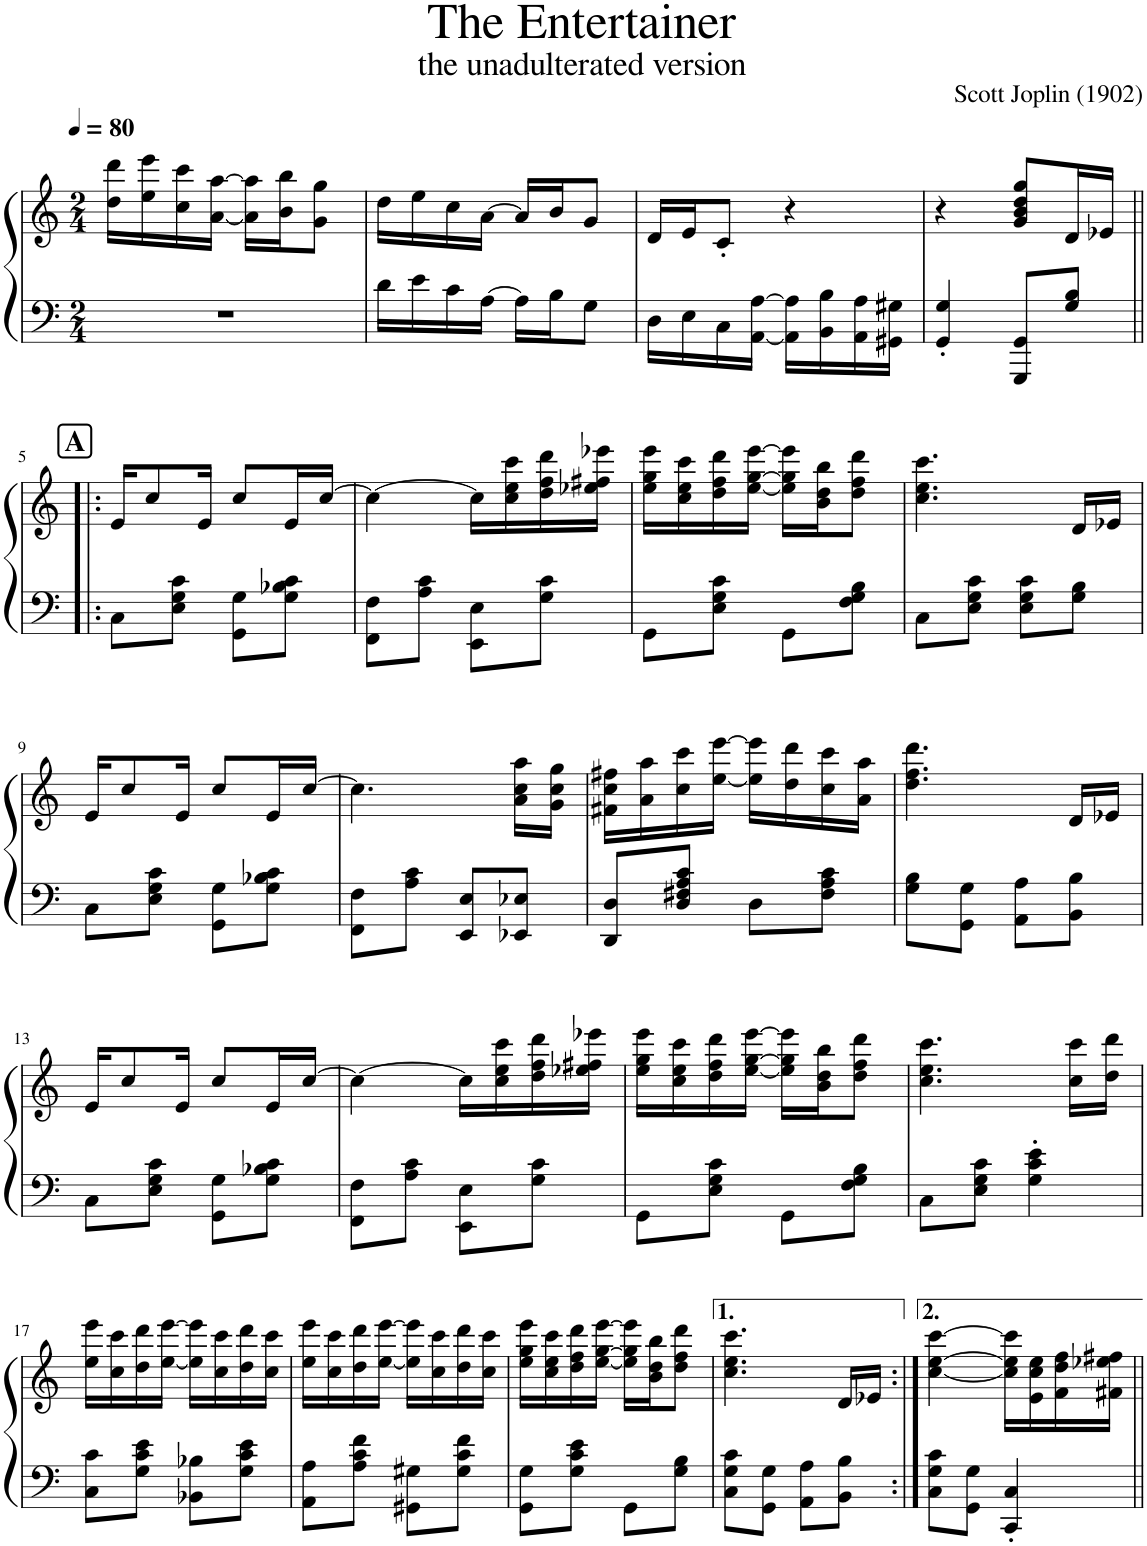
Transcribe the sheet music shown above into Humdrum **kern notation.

**kern	**kern
*part1	*part1
*staff2	*staff1
*I"Piano	*
*I'Pno.	*
*clefF4	*clefG2
*k[]	*k[]
*M2/4	*M2/4
*MM80	*MM80
=1	=1
2r	16dd\ 16ddd\LL
.	16ee\ 16eee\
.	16cc\ 16ccc\
.	[16a\ [16aa\JJ
.	16a\] 16aa\]LL
.	16b\ 16bb\J
.	8g\ 8gg\J
=2	=2
16d\LL	16dd\LL
16e\	16ee\
16c\	16cc\
[16A\JJ	[16a\JJ
16A\LL]	16a/LL]
16B\J	16b/J
8G\J	8g/J
=3	=3
16D\LL	16d/LL
16E\	16e/J
16C\	8c'/J
[16AA\ [16A\JJ	.
16AA\] 16A\]LL	4r
16BB\ 16B\	.
16AA\ 16A\	.
16GG#X\ 16G#X\JJ	.
=4	=4
4GG/' 4G/'	4r
8GGG/ 8GG/L	8g/ 8b/ 8dd/ 8gg/L
8G/ 8B/J	16d/L
.	16e-X/JJ
!!LO:LB:g=z
!!LO:REH:place=s1:a:B:cj:fs=14:t=A
=5!|:	=5!|:
8C\L	16e/KL
.	8cc/
8E\ 8G\ 8c\J	.
.	16e/Jk
8GG\ 8G\L	8cc/L
8G\ 8B-X\ 8c\J	16e/L
.	[16cc/JJ
=6	=6
8FF\ 8F\L	4cc\_
8A\ 8c\J	.
8EE\ 8E\L	16cc\LL]
.	16cc\ 16ee\ 16ccc\
8G\ 8c\J	16dd\ 16ff\ 16ddd\
.	16ee-X\ 16ff#X\ 16eee-X\JJ
=7	=7
8GG\L	16ee\ 16gg\ 16eee\LL
.	16cc\ 16ee\ 16ccc\
8E\ 8G\ 8c\J	16dd\ 16ff\ 16ddd\
.	[16ee\ [16gg\ [16eee\JJ
8GG\L	16ee\] 16gg\] 16eee\]LL
.	16b\ 16dd\ 16bb\J
8F\ 8G\ 8B\J	8dd\ 8ff\ 8ddd\J
=8	=8
8C\L	4.cc\ 4.ee\ 4.ccc\
8E\ 8G\ 8c\J	.
8E\ 8G\ 8c\L	.
8G\ 8B\J	16d/LL
.	16e-X/JJ
!!LO:LB:g=z
=9	=9
8C\L	16e/KL
.	8cc/
8E\ 8G\ 8c\J	.
.	16e/Jk
8GG\ 8G\L	8cc/L
8G\ 8B-X\ 8c\J	16e/L
.	[16cc/JJ
=10	=10
8FF\ 8F\L	4.cc\]
8A\ 8c\J	.
8EE/ 8E/L	.
8EE-X/ 8E-X/J	16a\ 16cc\ 16aa\LL
.	16g\ 16cc\ 16gg\JJ
=11	=11
8DD/ 8D/L	16f#X\ 16cc\ 16ff#X\LL
.	16a\ 16aa\
8D/ 8F#X/ 8A/ 8c/J	16cc\ 16ccc\
.	[16ee\ [16eee\JJ
8D\L	16ee\] 16eee\]LL
.	16dd\ 16ddd\
8F#\ 8A\ 8c\J	16cc\ 16ccc\
.	16a\ 16aa\JJ
=12	=12
8G\ 8B\L	4.dd\ 4.ff\ 4.ddd\
8GG\ 8G\J	.
8AA\ 8A\L	.
8BB\ 8B\J	16d/LL
.	16e-X/JJ
!!LO:LB:g=z
=13	=13
8C\L	16e/KL
.	8cc/
8E\ 8G\ 8c\J	.
.	16e/Jk
8GG\ 8G\L	8cc/L
8G\ 8B-X\ 8c\J	16e/L
.	[16cc/JJ
=14	=14
8FF\ 8F\L	4cc\_
8A\ 8c\J	.
8EE\ 8E\L	16cc\LL]
.	16cc\ 16ee\ 16ccc\
8G\ 8c\J	16dd\ 16ff\ 16ddd\
.	16ee-X\ 16ff#X\ 16eee-X\JJ
=15	=15
8GG\L	16ee\ 16gg\ 16eee\LL
.	16cc\ 16ee\ 16ccc\
8E\ 8G\ 8c\J	16dd\ 16ff\ 16ddd\
.	[16ee\ [16gg\ [16eee\JJ
8GG\L	16ee\] 16gg\] 16eee\]LL
.	16b\ 16dd\ 16bb\J
8F\ 8G\ 8B\J	8dd\ 8ff\ 8ddd\J
=16	=16
8C\L	4.cc\ 4.ee\ 4.ccc\
8E\ 8G\ 8c\J	.
4G\' 4c\' 4e\'	.
.	16cc\ 16ccc\LL
.	16dd\ 16ddd\JJ
!!LO:LB:g=z
=17	=17
8C\ 8c\L	16ee\ 16eee\LL
.	16cc\ 16ccc\
8G\ 8c\ 8e\J	16dd\ 16ddd\
.	[16ee\ [16eee\JJ
8BB-X\ 8B-X\L	16ee\] 16eee\]LL
.	16cc\ 16ccc\
8G\ 8c\ 8e\J	16dd\ 16ddd\
.	16cc\ 16ccc\JJ
=18	=18
8AA\ 8A\L	16ee\ 16eee\LL
.	16cc\ 16ccc\
8A\ 8c\ 8f\J	16dd\ 16ddd\
.	[16ee\ [16eee\JJ
8GG#X\ 8G#X\L	16ee\] 16eee\]LL
.	16cc\ 16ccc\
8G#\ 8c\ 8f\J	16dd\ 16ddd\
.	16cc\ 16ccc\JJ
=19	=19
8GG\ 8G\L	16ee\ 16gg\ 16eee\LL
.	16cc\ 16ee\ 16ccc\
8G\ 8c\ 8e\J	16dd\ 16ff\ 16ddd\
.	[16ee\ [16gg\ [16eee\JJ
8GG\L	16ee\] 16gg\] 16eee\]LL
.	16b\ 16dd\ 16bb\J
8G\ 8B\J	8dd\ 8ff\ 8ddd\J
=20	=20
8C\ 8G\ 8c\L	4.cc\ 4.ee\ 4.ccc\
8GG\ 8G\J	.
8AA\ 8A\L	.
8BB\ 8B\J	16d/LL
.	16e-X/JJ
=21:|!	=21:|!
8C\ 8G\ 8c\L	[4cc\ [4ee\ [4ccc\
8GG\ 8G\J	.
4CC/' 4C/'	16cc\] 16ee\] 16ccc\]LL
.	16e\ 16cc\ 16ee\
.	16f\ 16dd\ 16ff\
.	16f#X\ 16ee-X\ 16ff#X\JJ
=||	=||
*-	*-
